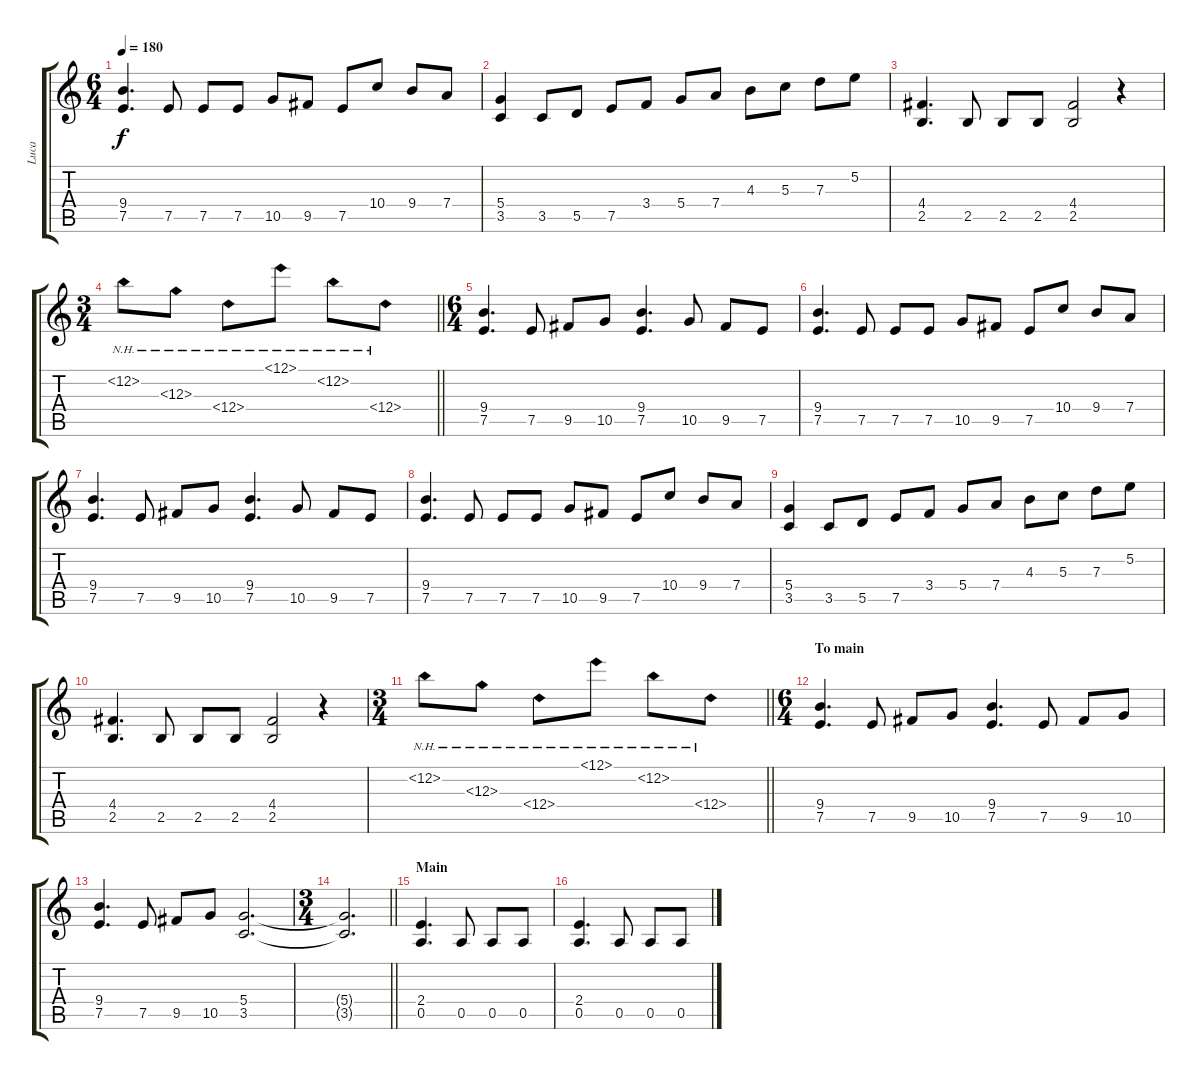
\track ("Luca" "Luca") {instrument distortionguitar}
\staff {score tabs}
\tuning (E4 B3 G3 D3 A2 E2) {hide}
\ts (6 4)
\tempo 180
\clef g2
\ks c
(9.4 7.5).4{d dy f} 7.5.8 7.5.8 7.5.8 10.5.8 9.5.8 7.5.8 10.4.8 9.4.8 7.4.8 |
(5.4 3.5).4 3.5.8 5.5.8 7.5.8 3.4.8 5.4.8 7.4.8 4.3.8 5.3.8 7.3.8 5.2.8 |
(4.4 2.5).4{d} 2.5.8 2.5.8 2.5.8 (4.4 2.5).2 r.4 |
\ts (3 4)
\barLineRight lightlight
12.2{nh}.8 12.3{nh}.8 12.4{nh}.8 12.1{nh}.8 12.2{nh}.8 12.4{nh}.8 |
\ts (6 4)
(9.4 7.5).4{d} 7.5.8 9.5.8 10.5.8 (9.4 7.5).4{d} 10.5.8 9.5.8 7.5.8 |
(9.4 7.5).4{d} 7.5.8 7.5.8 7.5.8 10.5.8 9.5.8 7.5.8 10.4.8 9.4.8 7.4.8 |
(9.4 7.5).4{d} 7.5.8 9.5.8 10.5.8 (9.4 7.5).4{d} 10.5.8 9.5.8 7.5.8 |
(9.4 7.5).4{d} 7.5.8 7.5.8 7.5.8 10.5.8 9.5.8 7.5.8 10.4.8 9.4.8 7.4.8 |
(5.4 3.5).4 3.5.8 5.5.8 7.5.8 3.4.8 5.4.8 7.4.8 4.3.8 5.3.8 7.3.8 5.2.8 |
(4.4 2.5).4{d} 2.5.8 2.5.8 2.5.8 (4.4 2.5).2 r.4 |
\ts (3 4)
\barLineRight lightlight
12.2{nh}.8 12.3{nh}.8 12.4{nh}.8 12.1{nh}.8 12.2{nh}.8 12.4{nh}.8 |
\ts (6 4)
\section ("" "To main")
(9.4 7.5).4{d} 7.5.8 9.5.8 10.5.8 (9.4 7.5).4{d} 7.5.8 9.5.8 10.5.8 |
(9.4 7.5).4{d} 7.5.8 9.5.8 10.5.8 (5.4 3.5).2{d} |
\ts (3 4)
\barLineRight lightlight
(5.4{t} 3.5{t}).2{d} |
\section ("" "Main")
(2.4 0.5).4{d} 0.5.8 0.5.8 0.5.8 |
(2.4 0.5).4{d} 0.5.8 0.5.8 0.5.8
